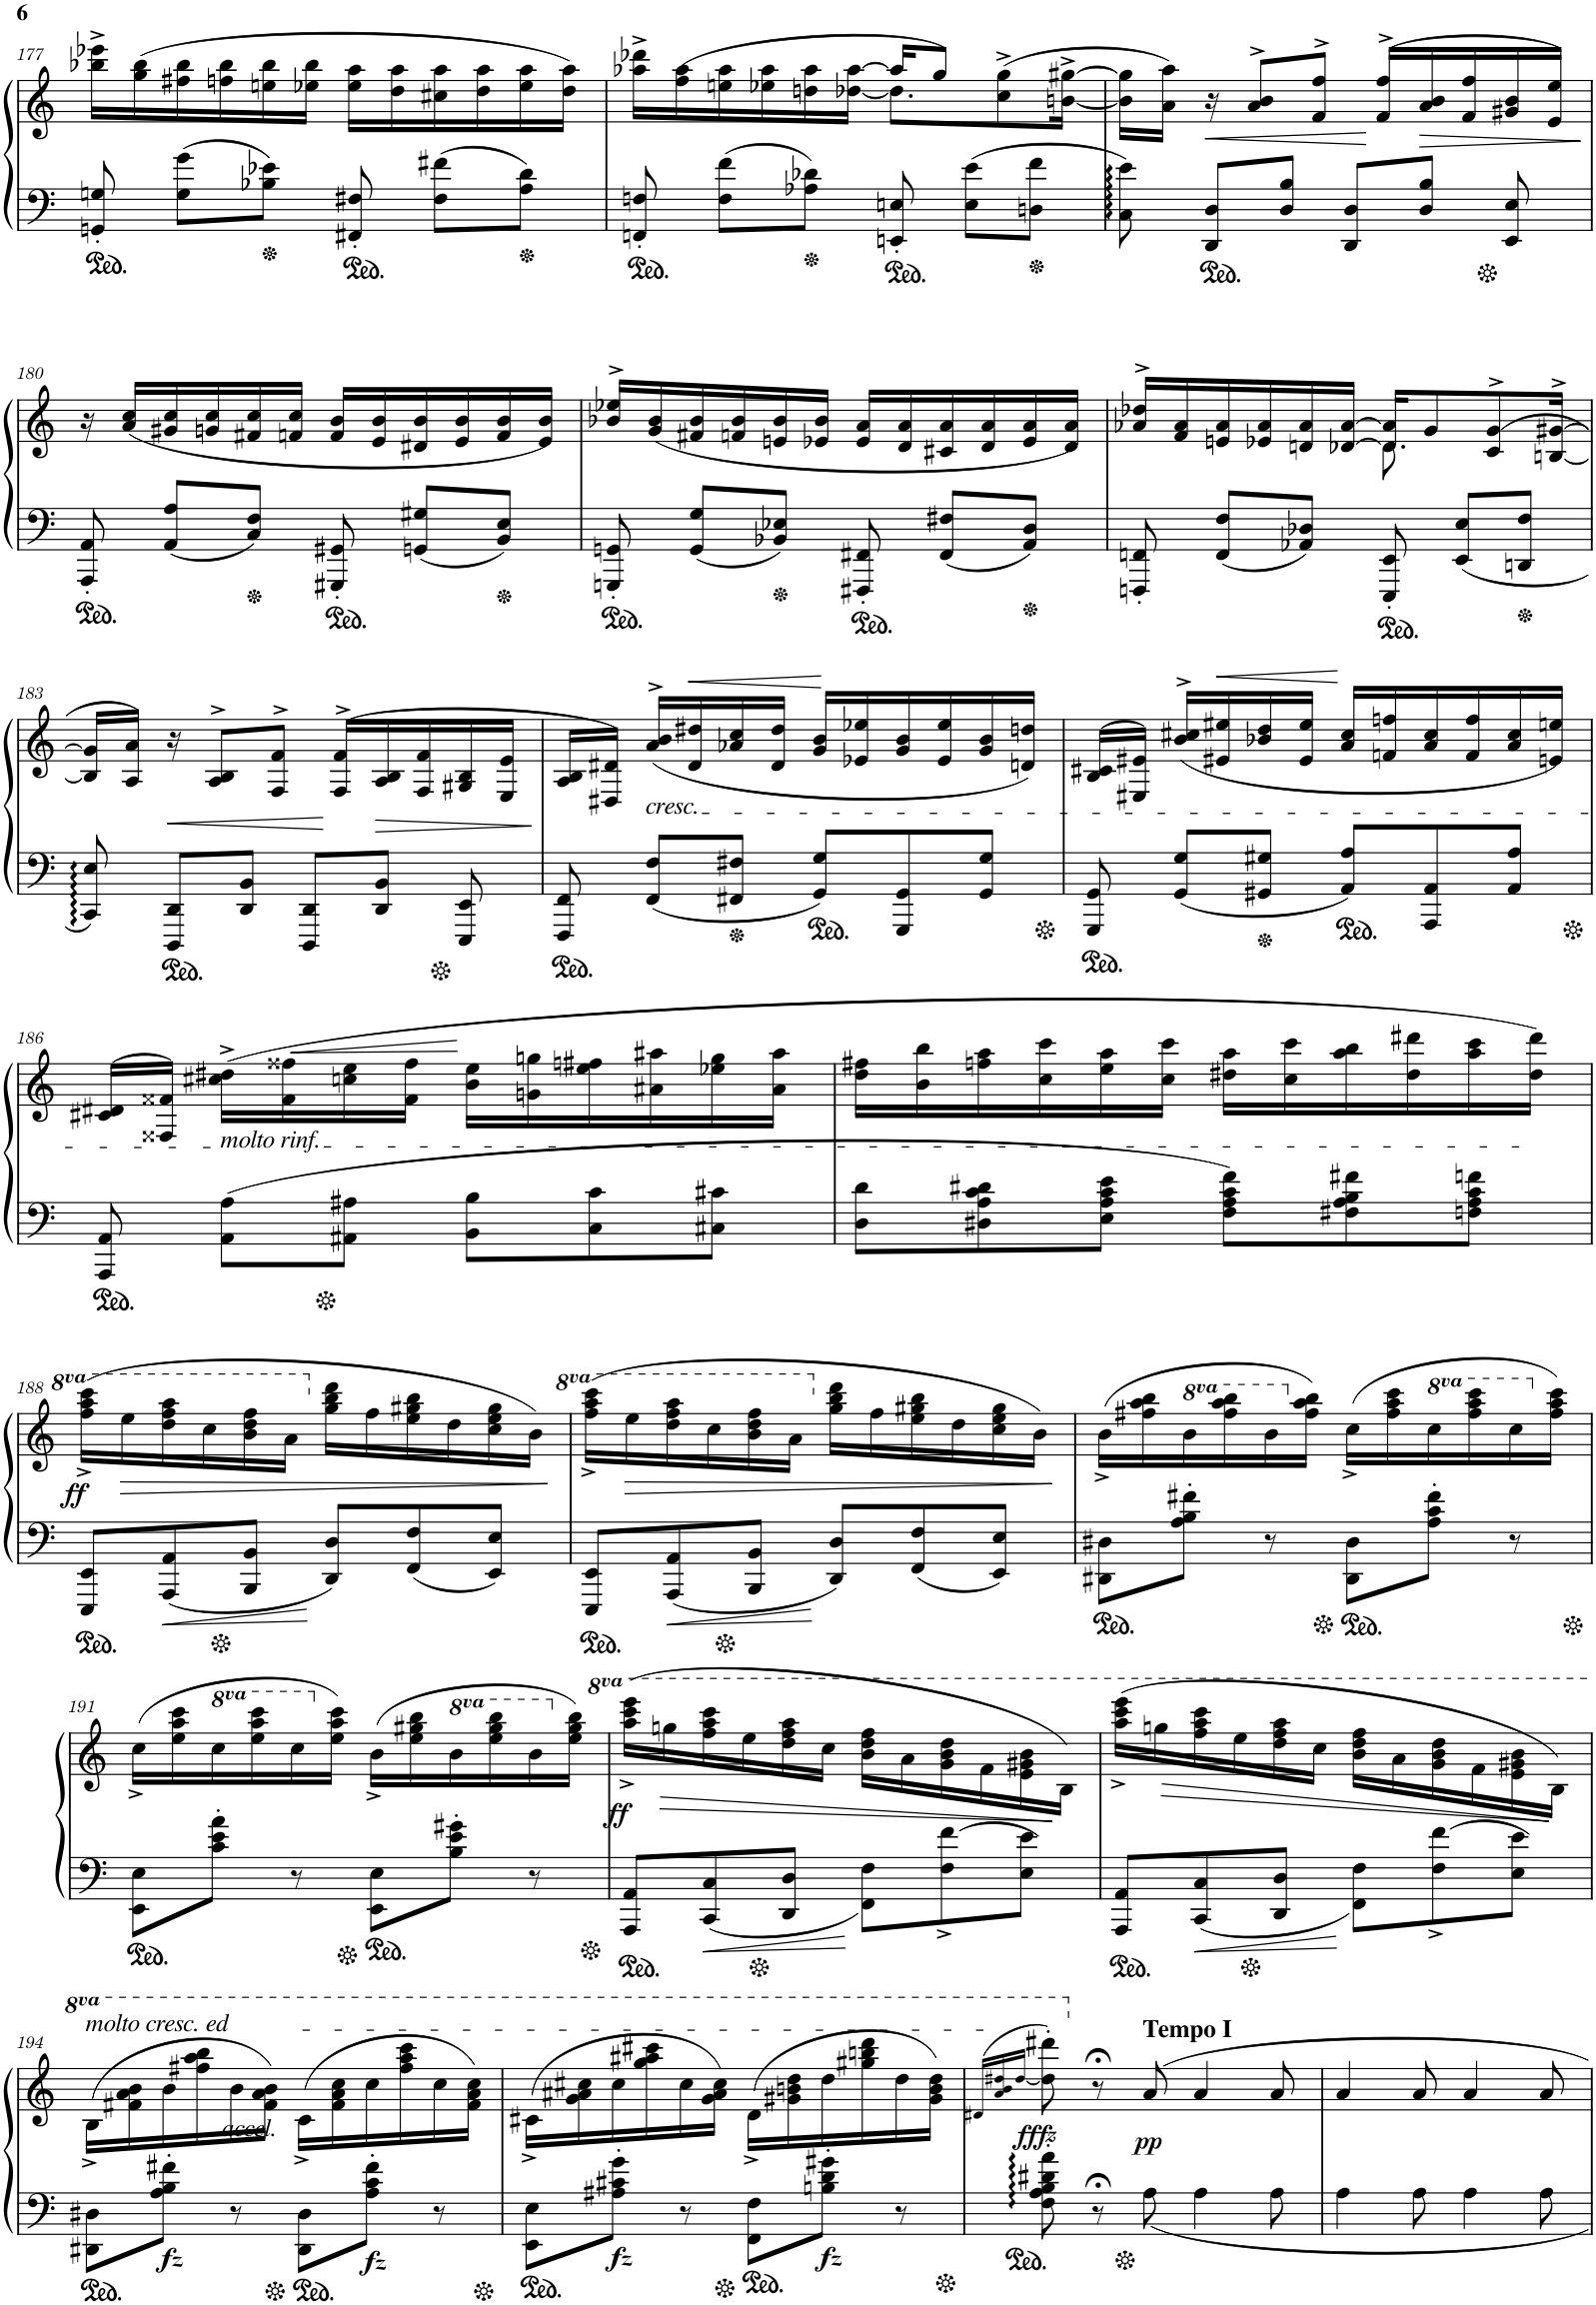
**kern	**kern	**dynam
*part1	*part1	*part1
*staff2	*staff1	*staff1/2
*I"Piano	*	*
*I'Pno.	*	*
!!LO:PB:g=z
*clefF4	*clefG2	*
*k[]	*k[]	*
*M6/8	*M6/8	*
=177	=177	=177
8GGn/'^^ 8Gn/'^^	16bb-X\^ 16eee-X\^LL	.
.	(16gg\ 16bb-\	.
8G\ 8g\L	16ff#X\ 16bb-\	.
.	16ffn\ 16bb-\	.
8B-X\ 8e-X\J	16een\ 16bb-\	.
.	16ee-X\ 16bb-\JJ	.
8FF#X/'^^ 8F#X/'^^	16ee-\ 16aa\LL	.
.	16dd\ 16aa\	.
8F#\ 8f#X\L	16cc#X\ 16aa\	.
.	16dd\ 16aa\	.
8A\ 8d\J	16ee-\ 16aa\	.
.	16dd\ 16aa\JJ)	.
=178	=178	=178
*	*^	*
8FFn/'^^ 8Fn/'^^	16aa-X\^ 16ddd-X\^LL	4.ryy	.
.	(16ff\ 16aa-\	.	.
8F\ 8f\L	16een\ 16aa-\	.	.
.	16ee-X\ 16aa-\	.	.
8A-X\ 8d-X\J	16ddn\ 16aa-\	.	.
.	[16dd-X\ [>16aa-\JJ	.	.
8EEn/'^^ 8En/'^^	16aa-/KL]	8.dd-\L]	.
.	8gg/J)	.	.
8E\ 8e\L	.	.	.
.	16ryy	(>8cc\^> 8gg\^>	.
8Dn\ 8f\J	8ryy	.	.
.	.	[16bn\^> [>16gg#X\^>Jk	.
*	*v	*v	*
=179	=179	=179
8C\ 8e\	16b\] 16gg#\]LL	.
.	16a\ 16aa\JJ)	.
!	!	!LO:HP:b
8DD/^^ 8D/^^L	16r	<
.	8a/^> 8b/^>L	.
8D/ 8B/J	.	.
.	8f/^> 8ff/^>J	.
8DD/^^ 8D/^^L	.	.
.	(>16f/^> 16ff/^>LL	[
!	!	!LO:HP:b
8D/ 8B/J	16a/ 16b/	>
.	16f/ 16ff/	.
8EE/^^ 8E/^^	16g#X/ 16b/	.
.	16e/ 16ee/JJ)	.
.	.	]
!!LO:LB:g=z
=180	=180	=180
8AAA/'^^ 8AA/'^^	16r	.
.	(16a/ 16cc/LL	.
8AA/ 8A/L	16g#X/ 16cc/	.
.	16gn/ 16cc/	.
8C/ 8F/J	16f#X/ 16cc/	.
.	16fn/ 16cc/JJ	.
8GGG#X/'^^ 8GG#X/'^^	16f/ 16b/LL	.
.	16e/ 16b/	.
8GGn/ 8G#X/L	16d#X/ 16b/	.
.	16e/ 16b/	.
8BB/ 8E/J	16f/ 16b/	.
.	16e/ 16b/JJ)	.
=181	=181	=181
8GGGn/'^^ 8GGn/'^^	16b-X/^> 16ee-X/^>LL	.
.	(16g/ 16b-/	.
8GG/ 8G/L	16f#X/ 16b-/	.
.	16fn/ 16b-/	.
8BB-X/ 8E-X/J	16en/ 16b-/	.
.	16e-X/ 16b-/JJ	.
8FFF#X/'^^ 8FF#X/'^^	16e-/ 16a/LL	.
.	16d/ 16a/	.
8FF#/ 8F#X/L	16c#X/ 16a/	.
.	16d/ 16a/	.
8AA/ 8D/J	16e-/ 16a/	.
.	16d/ 16a/JJ)	.
=182	=182	=182
*	*^	*
8FFFn/'^^ 8FFn/'^^	16a-X/^> 16dd-X/^>LL	4.ryy	.
.	16f/ 16a-/	.	.
8FF/ 8F/L	16en/ 16a-/	.	.
.	16e-X/ 16a-/	.	.
8AA-X/ 8D-X/J	16dn/ 16a-/	.	.
.	[16d-X/ [16a-/JJ	.	.
8EEE/'^^ 8EE/'^^	16d-/] 16a-/]KL	8.d-\	.
.	8g/	.	.
8EE/ 8E/L	.	.	.
.	(>8c/^> 8g/^>	8.ryy	.
8DDn/ 8F/J	.	.	.
.	[16Bn/^> [16g#X/^>Jk	.	.
*	*v	*v	*
!!LO:LB:g=z
=183	=183	=183
8CC/ 8E/	16B/] 16g#/]LL	.
.	16A/ 16a/JJ)	.
!	!	!LO:HP:b
8DDD/^^ 8DD/^^L	16r	<
.	8A/^> 8B/^>L	.
8DD/ 8BB/J	.	.
.	8F/^> 8f/^>J	.
8DDD/^^ 8DD/^^L	.	.
.	(>16F/^> 16f/^>LL	[
!	!	!LO:HP:b
8DD/ 8BB/J	16A/ 16B/	>
.	16F/ 16f/	.
8EEE/^^ 8EE/^^	16G#X/ 16B/	.
.	16E/ 16e/JJ	.
.	.	]
=184	=184	=184
8FFF/'^^ 8FF/'^^	16A/ 16B/LL	.
.	16D#X/ 16d#X/JJ)	.
!	!LO:TX:b:i:t=cresc.	!
8FF/ 8F/L	(16a/^> 16b/^>LL	.
!	!	!LO:HP:b
.	16d#/ 16dd#X/	<
8FF#X/ 8F#X/J	16a-X/ 16cc/	.
.	16d#/ 16dd#/JJ	.
8GG/ 8G/L	16g/ 16b/LL	.
.	16e-X/ 16ee-X/	[
8GGG/^^ 8GG/^^	16g/ 16b/	.
.	16e-/ 16ee-/	.
8GG/ 8G/J	16g/ 16b/	.
.	16dn/ 16ddn/JJ)	.
=185	=185	=185
8GGG/'^^ 8GG/'^^	(>16B/ 16c#X/LL	.
.	16E#X/ 16e#X/JJ)	.
8GG/ 8G/L	(16b/^> 16cc#X/^>LL	.
!	!	!LO:HP:b
.	16e#X/ 16ee#X/	<
8GG#X/ 8G#X/J	16b-X/ 16dd/	.
.	16e#/ 16ee#/JJ	.
8AA/ 8A/L	16a/ 16cc#/LL	[
.	16fn/ 16ffn/	.
8AAA/^^ 8AA/^^	16a/ 16cc#/	.
.	16f/ 16ff/	.
8AA/ 8A/J	16a/ 16cc#/	.
.	16en/ 16een/JJ)	.
!!LO:LB:g=z
=186	=186	=186
8AAA/^ 8AA/^	(>16c#X/ 16d#X/LL	.
.	16F##X/ 16f##X/JJ)	.
!	!LO:TX:b:i:t=molto rinf.	!
8AA\ 8A\L	(16cc#X\^> 16dd#X\^>LL	.
!	!	!LO:HP:b
.	16f##\ 16ff##X\	<
8AA#X\ 8A#X\J	16ccn\ 16ee\	.
.	16f##\ 16ff##\JJ	.
8BB\ 8B\L	16b\ 16ee\LL	[
.	16gn\ 16ggn\	.
8C\ 8c\	16ee\ 16ff#X\	.
.	16a#X\ 16aa#X\	.
8C#X\ 8c#X\J	16ee-X\ 16gg\	.
.	16a#\ 16aa#\JJ	.
=187	=187	=187
8D\ 8d\L	16dd\ 16ff#X\LL	.
.	16b\ 16bb\	.
8D#X\ 8A\ 8c\ 8d#X\	16ffn\ 16aa\	.
.	16cc\ 16ccc\	.
8E\ 8A\ 8c\ 8e\J	16ee\ 16aa\	.
.	16cc\ 16ccc\JJ	.
8F\ 8A\ 8c\ 8f\L	16dd#X\ 16aa\LL	.
.	16cc\ 16ccc\	.
8F#X\ 8A\ 8B\ 8f#X\	16aa\ 16bb\	.
.	16dd#\ 16ddd#X\	.
8Fn\ 8A\ 8c\ 8fn\J	16aa\ 16ccc\	.
.	16dd#\ 16ddd#\JJ)	.
!!LO:LB:g=z
=188	=188	=188
*	*8va	*
!	!	!LO:DY:b
8EEE/^ 8EE/^L	(16fff\^< 16aaa\^< 16cccc\^<LL	ff
!	!	!LO:HP:b
.	16eee\	>
8AAA/^ 8AA/^	16ddd\ 16fff\ 16aaa\	.
.	16ccc\	.
8BBB/^ 8BB/^J	16bb\ 16ddd\ 16fff\	.
.	16aa\JJ	.
*	*X8va	*
8DD/^ 8D/^L	16gg\ 16bb\ 16ddd\LL	.
.	16ff\	.
8FF/^ 8F/^	16ee\ 16gg#X\ 16bb\	.
.	16dd\	.
8EE/^ 8E/^J	16cc\ 16ee\ 16gg#\	.
.	16b\JJ)	]
=189	=189	=189
*	*8va	*
8EEE/^ 8EE/^L	(16fff\^< 16aaa\^< 16cccc\^<LL	.
!	!	!LO:HP:b
.	16eee\	>
8AAA/^ 8AA/^	16ddd\ 16fff\ 16aaa\	.
.	16ccc\	.
8BBB/^ 8BB/^J	16bb\ 16ddd\ 16fff\	.
.	16aa\JJ	.
*	*X8va	*
8DD/^ 8D/^L	16gg\ 16bb\ 16ddd\LL	.
.	16ff\	.
8FF/^ 8F/^	16ee\ 16gg#X\ 16bb\	.
.	16dd\	.
8EE/^ 8E/^J	16cc\ 16ee\ 16gg#\	.
.	16b\JJ)	]
=190	=190	=190
8DD#X\^ 8D#X\^L	(16b^<\LL	.
.	16ff#X\ 16aa\ 16bb\	.
*	*8va	*
8A\' 8B\' 8f#X\'J	16bb\	.
.	16fff#\ 16aaa\ 16bbb\	.
8r	16bb\	.
*	*X8va	*
.	16ff#\ 16aa\ 16bb\JJ)	.
8DD#\^ 8D#\^L	(16cc^<\LL	.
.	16ff#\ 16aa\ 16ccc\	.
*	*8va	*
8A\' 8c\' 8f#\'J	16ccc\	.
.	16fff#\ 16aaa\ 16cccc\	.
8r	16ccc\	.
*	*X8va	*
.	16ff#\ 16aa\ 16ccc\JJ)	.
!!LO:LB:g=z
=191	=191	=191
8EE\^ 8E\^L	(16cc^<\LL	.
.	16ee\ 16aa\ 16ccc\	.
*	*8va	*
8c\' 8e\' 8a\'J	16ccc\	.
.	16eee\ 16aaa\ 16cccc\	.
8r	16ccc\	.
*	*X8va	*
.	16ee\ 16aa\ 16ccc\JJ)	.
8EE\^ 8E\^L	(16b^<\LL	.
.	16ee\ 16gg#X\ 16bb\	.
*	*8va	*
8B\' 8e\' 8g#X\'J	16bb\	.
.	16eee\ 16ggg#\ 16bbb\	.
8r	16bb\	.
*	*X8va	*
.	16ee\ 16gg#\ 16bb\JJ)	.
=192	=192	=192
*	*8va	*
!	!	!LO:DY:b
8AAA/^ 8AA/^L	(16aaa\^< 16cccc\^< 16eeee\^<LL	ff
!	!	!LO:HP:b
.	16gggn\	>
8CC/^ 8C/^	16fff\ 16aaa\ 16cccc\	.
.	16eee\	.
8DD/^ 8D/^J	16ddd\ 16fff\ 16aaa\	.
.	16ccc\JJ	.
8FF\^ 8F\^L	16bb\ 16ddd\ 16fff\LL	.
.	16aa\	.
8F\^< 8f\^<	16gg\ 16bb\ 16ddd\	.
.	16ff\	.
8E\^ 8e\^J	16ee\ 16gg#X\ 16bb\	.
.	16b\JJ)	]
=193	=193	=193
8AAA/^ 8AA/^L	(16aaa\^< 16cccc\^< 16eeee\^<LL	.
!	!	!LO:HP:b
.	16gggn\	>
8CC/^ 8C/^	16fff\ 16aaa\ 16cccc\	.
.	16eee\	.
8DD/^ 8D/^J	16ddd\ 16fff\ 16aaa\	.
.	16ccc\JJ	.
8FF\^ 8F\^L	16bb\ 16ddd\ 16fff\LL	.
.	16aa\	.
8F\^< 8f\^<	16gg\ 16bb\ 16ddd\	.
.	16ff\	.
8E\^ 8e\^J	16ee\ 16gg#X\ 16bb\	.
.	16b\JJ)	]
!!LO:LB:g=z
=194	=194	=194
!	!LO:TX:a:i:t=molto cresc. ed	!
8DD#X\^ 8D#X\^L	(16b^<\LL	.
.	16ff#X\ 16aa\ 16bb\	.
8A\' 8B\' 8f#X\'J	16bb\	.
.	16fff#X\ 16aaa\ 16bbb\	.
!	!LO:TX:b:i:t=accel.	!
8r	16bb\	.
.	16ff#\ 16aa\ 16bb\JJ)	.
8DD#\^ 8D#\^L	(16cc^<\LL	.
.	16ff#\ 16aa\ 16ccc\	.
8A\' 8c\' 8f#\'J	16ccc\	.
.	16fff#\ 16aaa\ 16cccc\	.
8r	16ccc\	.
.	16ff#\ 16aa\ 16ccc\JJ)	.
=195	=195	=195
8EE\^ 8E\^L	(16cc#X^<\LL	.
.	16gg\ 16aa#X\ 16ccc#X\	.
8A#X\' 8c#X\' 8g\'J	16ccc#\	.
.	16ggg\ 16aaa#X\ 16cccc#X\	.
8r	16ccc#\	.
.	16gg\ 16aa#\ 16ccc#\JJ)	.
8FF\^ 8F\^L	(16dd^<\LL	.
.	16gg#X\ 16bbn\ 16ddd\	.
8Bn\' 8d\' 8g#X\'J	16ddd\	.
.	16ggg#X\ 16bbbn\ 16dddd\	.
8r	16ddd\	.
.	16gg#\ 16bb\ 16ddd\JJ)	.
=196	=196	=196
.	(>16qdd#X^/LL	.
.	16qaa/^ 16qbb/^ 16qddd#X/^	.
.	[<16qddd#^/JJ	.
!	!	!LO:DY:b
8F\'^ 8A\'^ 8B\'^ 8d#X\'^ 8a\'^	8ddd#\]'^ 8dddd#X\'^)	other-dynamics
*	*X8va	*
8r;<	8r;<	.
!	!LO:TX:a:B:t=Tempo I	!
!	!	!LO:DY:b
8A\	8a/	pp
4A\	4a/	.
8A\	8a/	.
=197	=197	=197
4A\	4a/	.
8A\	8a/	.
4A\	4a/	.
8A\	8a/	.
=	=	=
*-	*-	*-
